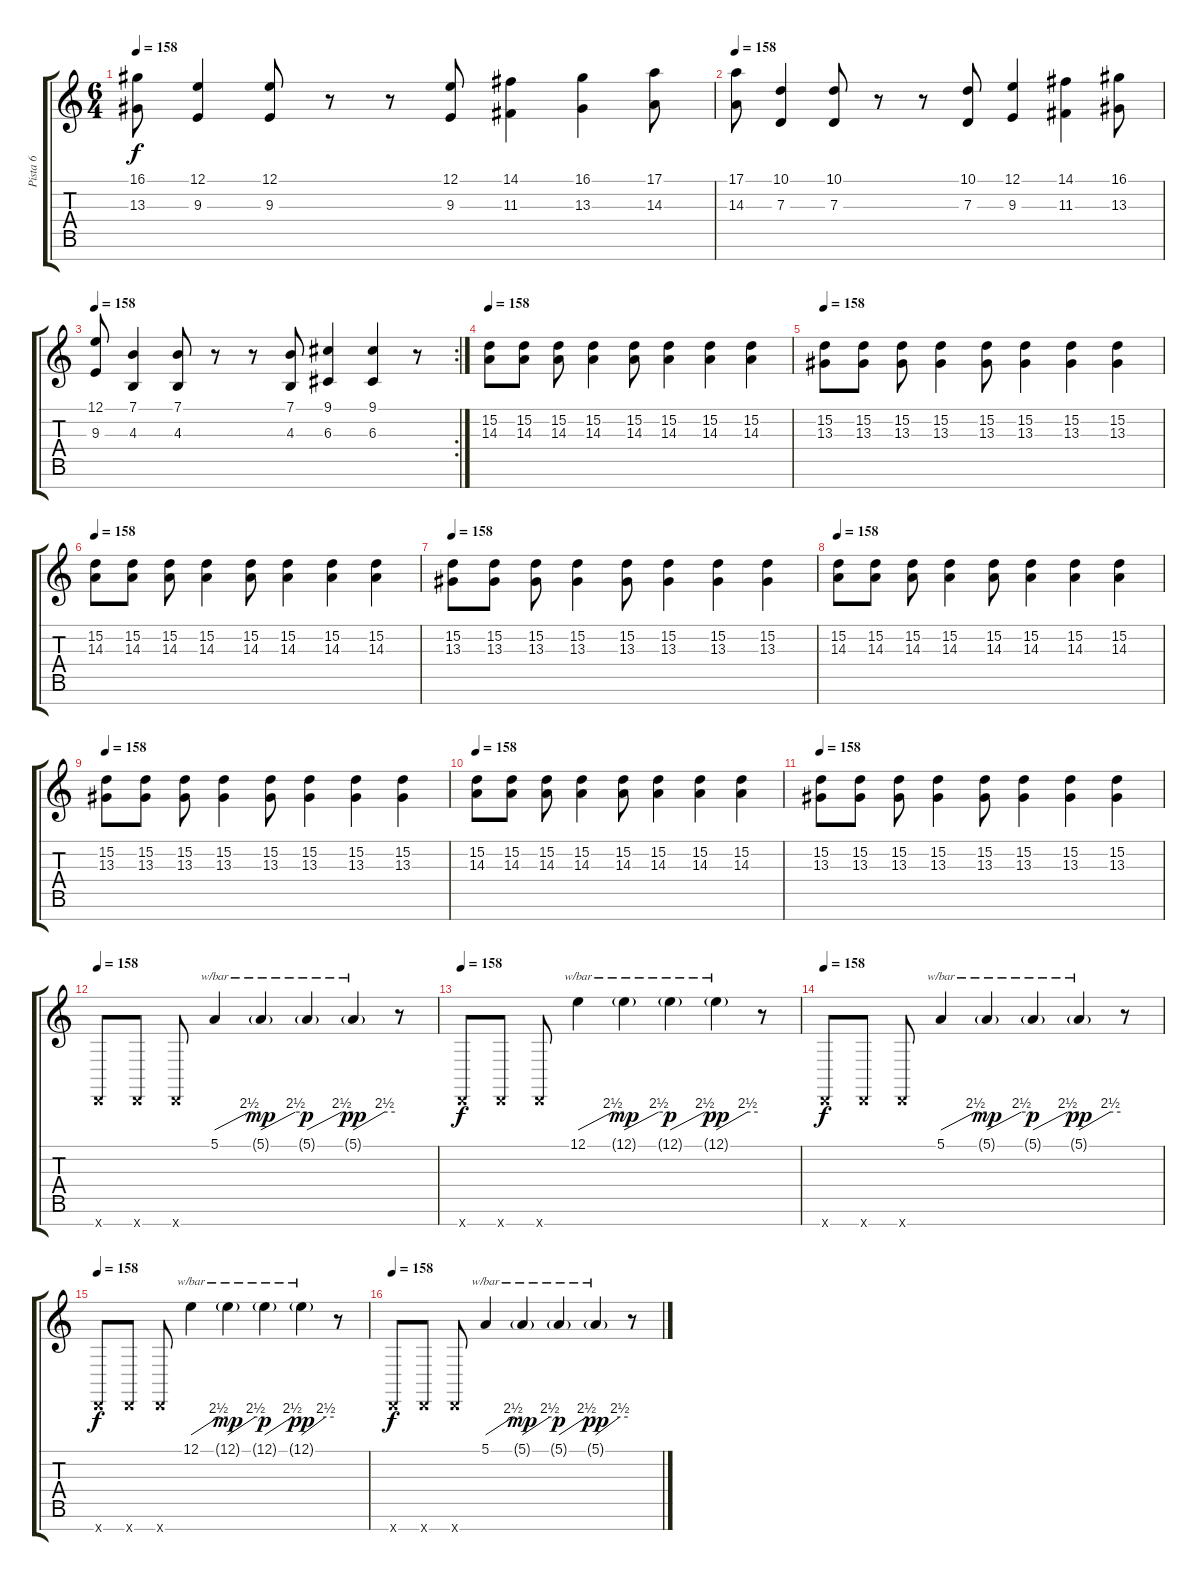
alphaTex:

\track ("Pista 6" "Pista 6") {instrument stringensemble1}
\staff {score tabs}
\tuning (E4 B3 G3 D3 A2 E2 B1) {hide}
\ts (6 4)
\tempo 158
\clef g2
\ks c
(16.1 13.3).8{dy f} (12.1 9.3).4 (12.1 9.3).8 r.8 r.8 (12.1 9.3).8 (14.1 11.3).4 (16.1 13.3).4 (17.1 14.3).8 |
\tempo 158
(17.1 14.3).8 (10.1 7.3).4 (10.1 7.3).8 r.8 r.8 (10.1 7.3).8 (12.1 9.3).4 (14.1 11.3).4 (16.1 13.3).8 |
\rc 2
\tempo 158
(12.1 9.3).8 (7.1 4.3).4 (7.1 4.3).8 r.8 r.8 (7.1 4.3).8 (9.1 6.3).4 (9.1 6.3).4 r.8 |
\tempo 158
(15.2 14.3).8{instrument stringensemble1} (15.2 14.3).8 (15.2 14.3).8 (15.2 14.3).4 (15.2 14.3).8 (15.2 14.3).4 (15.2 14.3).4 (15.2 14.3).4 |
\tempo 158
(15.2 13.3).8{instrument stringensemble1} (15.2 13.3).8 (15.2 13.3).8 (15.2 13.3).4 (15.2 13.3).8 (15.2 13.3).4 (15.2 13.3).4 (15.2 13.3).4 |
\tempo 158
(15.2 14.3).8{instrument stringensemble1} (15.2 14.3).8 (15.2 14.3).8 (15.2 14.3).4 (15.2 14.3).8 (15.2 14.3).4 (15.2 14.3).4 (15.2 14.3).4 |
\tempo 158
(15.2 13.3).8{instrument stringensemble1} (15.2 13.3).8 (15.2 13.3).8 (15.2 13.3).4 (15.2 13.3).8 (15.2 13.3).4 (15.2 13.3).4 (15.2 13.3).4 |
\tempo 158
(15.2 14.3).8{instrument stringensemble1} (15.2 14.3).8 (15.2 14.3).8 (15.2 14.3).4 (15.2 14.3).8 (15.2 14.3).4 (15.2 14.3).4 (15.2 14.3).4 |
\tempo 158
(15.2 13.3).8{instrument stringensemble1} (15.2 13.3).8 (15.2 13.3).8 (15.2 13.3).4 (15.2 13.3).8 (15.2 13.3).4 (15.2 13.3).4 (15.2 13.3).4 |
\tempo 158
(15.2 14.3).8{instrument stringensemble1} (15.2 14.3).8 (15.2 14.3).8 (15.2 14.3).4 (15.2 14.3).8 (15.2 14.3).4 (15.2 14.3).4 (15.2 14.3).4 |
\tempo 158
(15.2 13.3).8{instrument stringensemble1} (15.2 13.3).8 (15.2 13.3).8 (15.2 13.3).4 (15.2 13.3).8 (15.2 13.3).4 (15.2 13.3).4 (15.2 13.3).4 |
\tempo 158
3.7{x}.8{instrument lead8bassandlead} 3.7{x}.8 3.7{x}.8 5.1.4{tbe (custom default 0 0 45 10 60 10)} 5.1{g}.4{tbe (custom default 0 0 45 10 60 10) dy mp} 5.1{g}.4{tbe (custom default 0 0 45 10 60 10) dy p} 5.1{g}.4{tbe (custom default 0 0 45 10 60 10) dy pp} r.8 |
\tempo 158
3.7{x}.8{dy f instrument lead8bassandlead} 3.7{x}.8 3.7{x}.8 12.1.4{tbe (custom default 0 0 45 10 60 10)} 12.1{g}.4{tbe (custom default 0 0 45 10 60 10) dy mp} 12.1{g}.4{tbe (custom default 0 0 45 10 60 10) dy p} 12.1{g}.4{tbe (custom default 0 0 45 10 60 10) dy pp} r.8 |
\tempo 158
3.7{x}.8{dy f instrument lead8bassandlead} 3.7{x}.8 3.7{x}.8 5.1.4{tbe (custom default 0 0 45 10 60 10)} 5.1{g}.4{tbe (custom default 0 0 45 10 60 10) dy mp} 5.1{g}.4{tbe (custom default 0 0 45 10 60 10) dy p} 5.1{g}.4{tbe (custom default 0 0 45 10 60 10) dy pp} r.8 |
\tempo 158
3.7{x}.8{dy f instrument lead8bassandlead} 3.7{x}.8 3.7{x}.8 12.1.4{tbe (custom default 0 0 45 10 60 10)} 12.1{g}.4{tbe (custom default 0 0 45 10 60 10) dy mp} 12.1{g}.4{tbe (custom default 0 0 45 10 60 10) dy p} 12.1{g}.4{tbe (custom default 0 0 45 10 60 10) dy pp} r.8 |
\tempo 158
3.7{x}.8{dy f instrument lead8bassandlead} 3.7{x}.8 3.7{x}.8 5.1.4{tbe (custom default 0 0 45 10 60 10)} 5.1{g}.4{tbe (custom default 0 0 45 10 60 10) dy mp} 5.1{g}.4{tbe (custom default 0 0 45 10 60 10) dy p} 5.1{g}.4{tbe (custom default 0 0 45 10 60 10) dy pp} r.8
